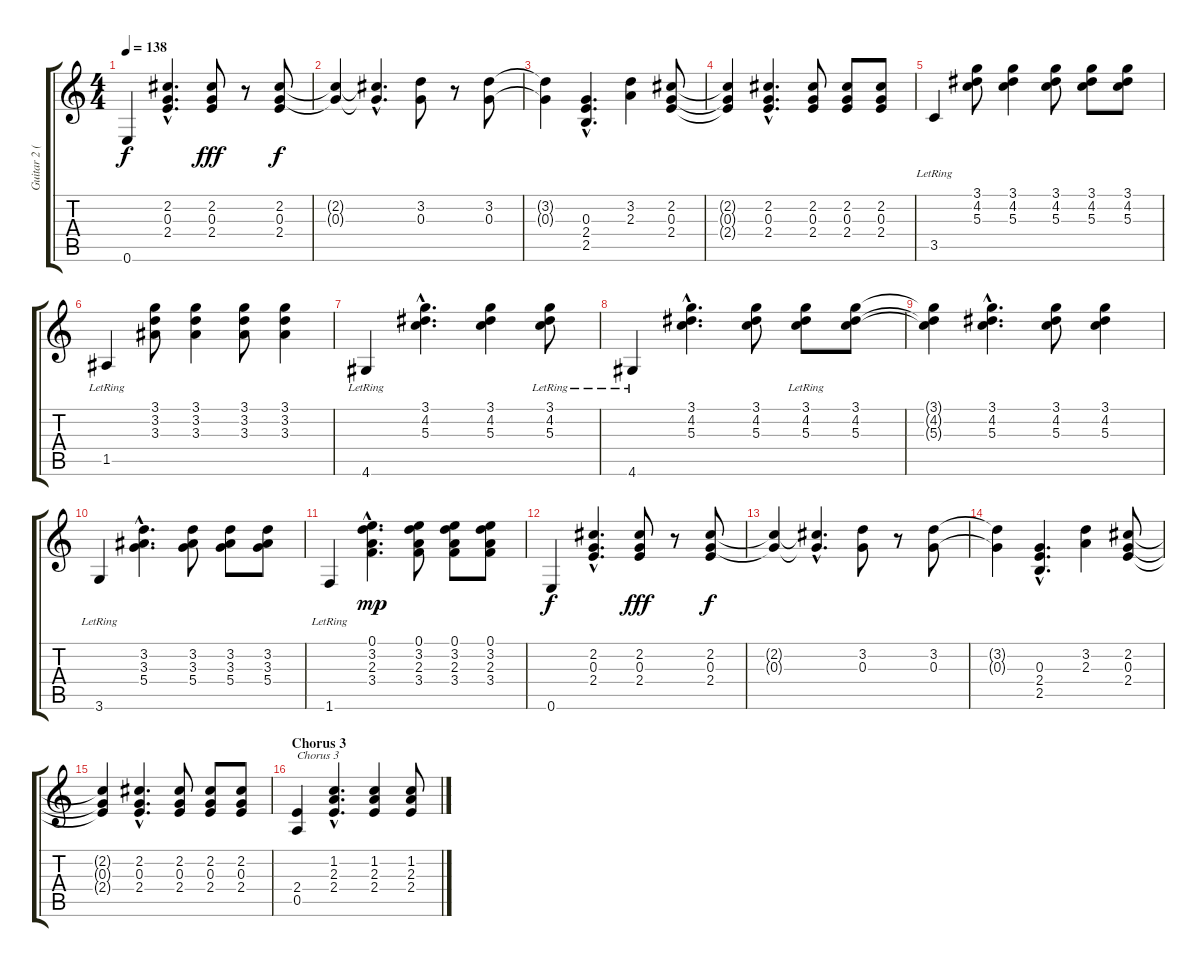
\track ("Guitar 2 (Rhythm)" "Guitar 2 (") {instrument acousticguitarsteel}
\staff {score tabs}
\tuning (E4 B3 G3 D3 A2 E2) {hide}
\ts (4 4)
\tempo 138
\clef g2
\ks c
0.6.4{dy f} (2.2{hac} 0.3{hac} 2.4{hac}).4{d} (2.2 0.3 2.4).8{dy fff} r.8 (2.2 0.3 2.4).8{dy f} |
(2.2{t} 0.3{t}).4 (2.2{hac t} 0.3{hac t}).4{d} (3.2 0.3).8 r.8 (3.2 0.3).8 |
(3.2{t} 0.3{t}).4 (0.3{hac} 2.4{hac} 2.5{hac}).4{d} (3.2 2.3).4 (2.2 0.3 2.4).8 |
(2.2{t} 0.3{t} 2.4{t}).4 (2.2{hac} 0.3{hac} 2.4{hac}).4{d} (2.2 0.3 2.4).8 (2.2 0.3 2.4).8 (2.2 0.3 2.4).8 |
3.5{lr}.4 (3.1 4.2 5.3).8 (3.1 4.2 5.3).4 (3.1 4.2 5.3).8 (3.1 4.2 5.3).8 (3.1 4.2 5.3).8 |
1.5{lr}.4 (3.1 3.2 3.3).8 (3.1 3.2 3.3).4 (3.1 3.2 3.3).8 (3.1 3.2 3.3).4 |
4.6{lr}.4 (3.1{hac} 4.2{hac} 5.3{hac}).4{d} (3.1 4.2 5.3).4 (3.1{lr} 4.2{lr} 5.3{lr}).8 |
4.6{lr}.4 (3.1{hac} 4.2{hac} 5.3{hac}).4{d} (3.1 4.2 5.3).8 (3.1{lr} 4.2{lr} 5.3{lr}).8 (3.1 4.2 5.3).8 |
(3.1{t} 4.2{t} 5.3{t}).4 (3.1{hac} 4.2{hac} 5.3{hac}).4{d} (3.1 4.2 5.3).8 (3.1 4.2 5.3).4 |
3.6{lr}.4 (3.2{hac} 3.3{hac} 5.4{hac}).4{d} (3.2 3.3 5.4).8 (3.2 3.3 5.4).8 (3.2 3.3 5.4).8 |
1.6{lr}.4 (0.1{hac} 3.2{hac} 2.3{hac} 3.4{hac}).4{d dy mp} (0.1 3.2 2.3 3.4).8 (0.1 3.2 2.3 3.4).8 (0.1 3.2 2.3 3.4).8 |
0.6.4{dy f} (2.2{hac} 0.3{hac} 2.4{hac}).4{d} (2.2 0.3 2.4).8{dy fff} r.8 (2.2 0.3 2.4).8{dy f} |
(2.2{t} 0.3{t}).4 (2.2{hac t} 0.3{hac t}).4{d} (3.2 0.3).8 r.8 (3.2 0.3).8 |
(3.2{t} 0.3{t}).4 (0.3{hac} 2.4{hac} 2.5{hac}).4{d} (3.2 2.3).4 (2.2 0.3 2.4).8 |
(2.2{t} 0.3{t} 2.4{t}).4 (2.2{hac} 0.3{hac} 2.4{hac}).4{d} (2.2 0.3 2.4).8 (2.2 0.3 2.4).8 (2.2 0.3 2.4).8 |
\section ("" "Chorus 3")
(2.4 0.5).4{txt "Chorus 3"} (1.2{hac} 2.3{hac} 2.4{hac}).4{d} (1.2 2.3 2.4).4 (1.2 2.3 2.4).8
